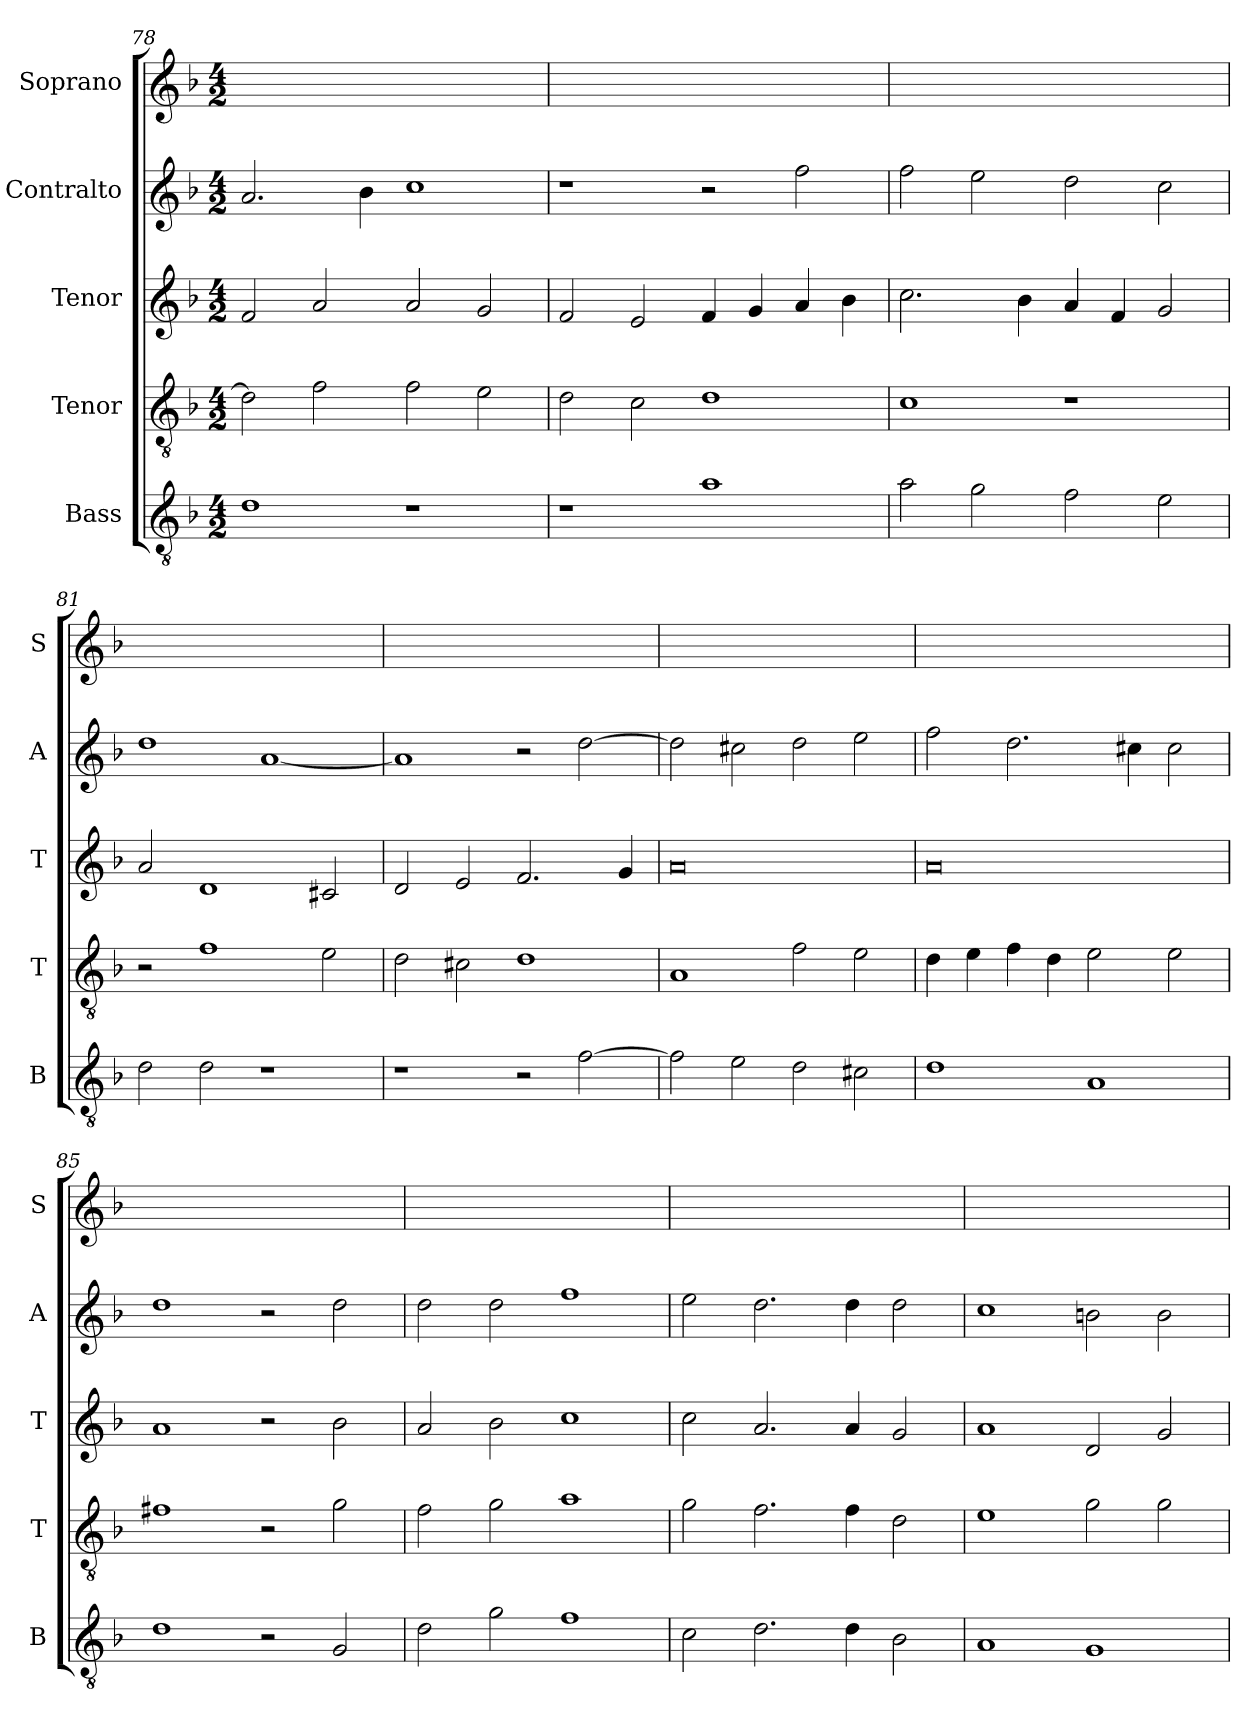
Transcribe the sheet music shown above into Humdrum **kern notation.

**kern	**kern	**kern	**kern	**kern
*part5	*part4	*part3	*part2	*part1
*staff5	*staff4	*staff3	*staff2	*staff1
*I"Bass	*I"Tenor	*I"Tenor	*I"Contralto	*I"Soprano
*I'B	*I'T	*I'T	*I'A	*I'S
*clefGv2	*clefGv2	*clefG2	*clefG2	*clefG2
*k[b-]	*k[b-]	*k[b-]	*k[b-]	*k[b-]
*G:dor	*G:dor	*G:dor	*G:dor	*G:dor
*M4/2	*M4/2	*M4/2	*M4/2	*M4/2
=78	=78	=78	=78	=78
1d	2d]	2f	2.a	0ryy
.	2f	2a	.	.
.	.	.	4b-	.
1r	2f	2a	1cc	.
.	2e	2g	.	.
=79	=79	=79	=79	=79
1r	2d	2f	1r	0ryy
.	2c	2e	.	.
1a	1d	4f	2r	.
.	.	4g	.	.
.	.	4a	2ff	.
.	.	4b-	.	.
=80	=80	=80	=80	=80
2a	1c	2.cc	2ff	0ryy
2g	.	.	2ee	.
.	.	4b-	.	.
2f	1r	4a	2dd	.
.	.	4f	.	.
2e	.	2g	2cc	.
=81	=81	=81	=81	=81
2d	2r	2a	1dd	0ryy
2d	1f	1d	.	.
1r	.	.	[1a	.
.	2e	2c#X	.	.
=82	=82	=82	=82	=82
1r	2d	2d	1a]	0ryy
.	2c#X	2e	.	.
2r	1d	2.f	2r	.
[2f	.	.	[2dd	.
.	.	4g	.	.
=83	=83	=83	=83	=83
2f]	1A	0a	2dd]	0ryy
2e	.	.	2cc#X	.
2d	2f	.	2dd	.
2c#X	2e	.	2ee	.
=84	=84	=84	=84	=84
1d	4d	0a	2ff	0ryy
.	4e	.	.	.
.	4f	.	2.dd	.
.	4d	.	.	.
1A	2e	.	.	.
.	.	.	4cc#X	.
.	2e	.	2cc#	.
=85	=85	=85	=85	=85
1d	1f#X	1a	1dd	0ryy
2r	2r	2r	2r	.
2G	2g	2b-	2dd	.
=86	=86	=86	=86	=86
2d	2f	2a	2dd	0ryy
2g	2g	2b-	2dd	.
1f	1a	1cc	1ff	.
=87	=87	=87	=87	=87
2c	2g	2cc	2ee	0ryy
2.d	2.f	2.a	2.dd	.
4d	4f	4a	4dd	.
2B-	2d	2g	2dd	.
=88	=88	=88	=88	=88
1A	1e	1a	1cc	0ryy
1G	2g	2d	2bn	.
.	2g	2g	2b	.
=	=	=	=	=
*-	*-	*-	*-	*-
